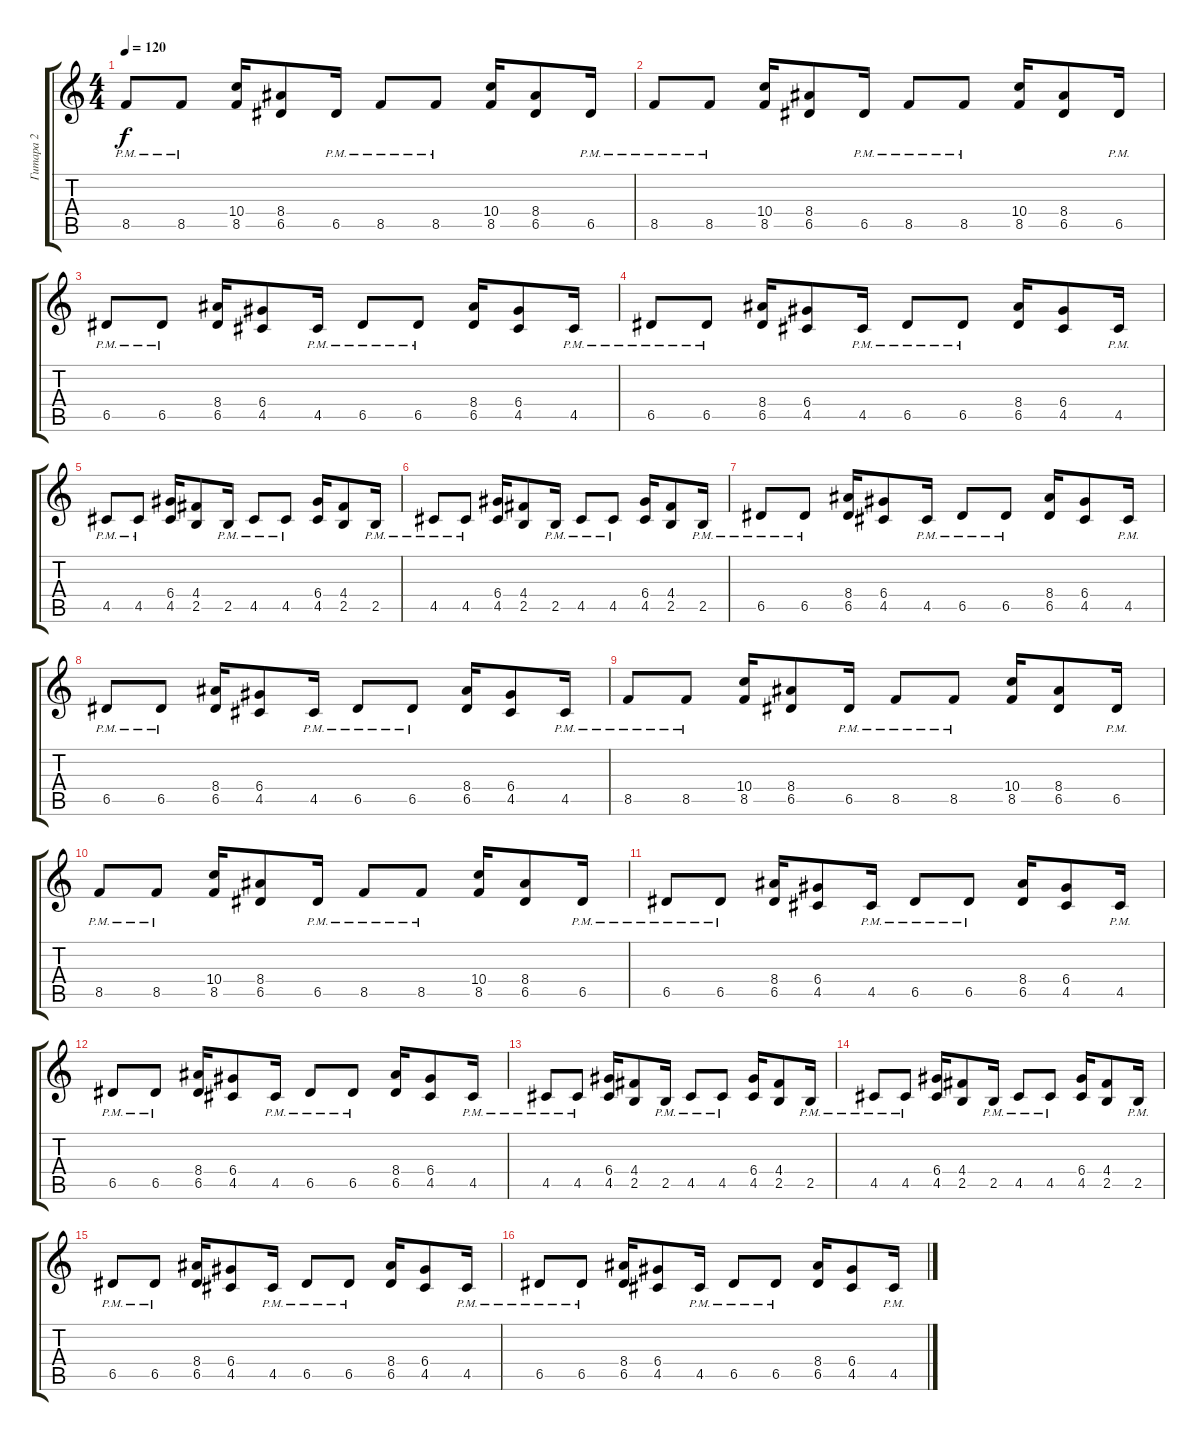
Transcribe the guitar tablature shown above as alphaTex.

\track ("Гитара 2" "Гитара 2") {instrument overdrivenguitar}
\staff {score tabs}
\tuning (E4 B3 G3 D3 A2 E2) {hide}
\ts (4 4)
\tempo 120
\clef g2
\ks c
8.5{pm}.8{dy f} 8.5{pm}.8 (10.4 8.5).16 (8.4 6.5).8 6.5{pm}.16 8.5{pm}.8 8.5{pm}.8 (10.4 8.5).16 (8.4 6.5).8 6.5{pm}.16 |
8.5{pm}.8 8.5{pm}.8 (10.4 8.5).16 (8.4 6.5).8 6.5{pm}.16 8.5{pm}.8 8.5{pm}.8 (10.4 8.5).16 (8.4 6.5).8 6.5{pm}.16 |
6.5{pm}.8 6.5{pm}.8 (8.4 6.5).16 (6.4 4.5).8 4.5{pm}.16 6.5{pm}.8 6.5{pm}.8 (8.4 6.5).16 (6.4 4.5).8 4.5{pm}.16 |
6.5{pm}.8 6.5{pm}.8 (8.4 6.5).16 (6.4 4.5).8 4.5{pm}.16 6.5{pm}.8 6.5{pm}.8 (8.4 6.5).16 (6.4 4.5).8 4.5{pm}.16 |
4.5{pm}.8 4.5{pm}.8 (6.4 4.5).16 (4.4 2.5).8 2.5{pm}.16 4.5{pm}.8 4.5{pm}.8 (6.4 4.5).16 (4.4 2.5).8 2.5{pm}.16 |
4.5{pm}.8 4.5{pm}.8 (6.4 4.5).16 (4.4 2.5).8 2.5{pm}.16 4.5{pm}.8 4.5{pm}.8 (6.4 4.5).16 (4.4 2.5).8 2.5{pm}.16 |
6.5{pm}.8 6.5{pm}.8 (8.4 6.5).16 (6.4 4.5).8 4.5{pm}.16 6.5{pm}.8 6.5{pm}.8 (8.4 6.5).16 (6.4 4.5).8 4.5{pm}.16 |
6.5{pm}.8 6.5{pm}.8 (8.4 6.5).16 (6.4 4.5).8 4.5{pm}.16 6.5{pm}.8 6.5{pm}.8 (8.4 6.5).16 (6.4 4.5).8 4.5{pm}.16 |
8.5{pm}.8 8.5{pm}.8 (10.4 8.5).16 (8.4 6.5).8 6.5{pm}.16 8.5{pm}.8 8.5{pm}.8 (10.4 8.5).16 (8.4 6.5).8 6.5{pm}.16 |
8.5{pm}.8 8.5{pm}.8 (10.4 8.5).16 (8.4 6.5).8 6.5{pm}.16 8.5{pm}.8 8.5{pm}.8 (10.4 8.5).16 (8.4 6.5).8 6.5{pm}.16 |
6.5{pm}.8 6.5{pm}.8 (8.4 6.5).16 (6.4 4.5).8 4.5{pm}.16 6.5{pm}.8 6.5{pm}.8 (8.4 6.5).16 (6.4 4.5).8 4.5{pm}.16 |
6.5{pm}.8 6.5{pm}.8 (8.4 6.5).16 (6.4 4.5).8 4.5{pm}.16 6.5{pm}.8 6.5{pm}.8 (8.4 6.5).16 (6.4 4.5).8 4.5{pm}.16 |
4.5{pm}.8 4.5{pm}.8 (6.4 4.5).16 (4.4 2.5).8 2.5{pm}.16 4.5{pm}.8 4.5{pm}.8 (6.4 4.5).16 (4.4 2.5).8 2.5{pm}.16 |
4.5{pm}.8 4.5{pm}.8 (6.4 4.5).16 (4.4 2.5).8 2.5{pm}.16 4.5{pm}.8 4.5{pm}.8 (6.4 4.5).16 (4.4 2.5).8 2.5{pm}.16 |
6.5{pm}.8 6.5{pm}.8 (8.4 6.5).16 (6.4 4.5).8 4.5{pm}.16 6.5{pm}.8 6.5{pm}.8 (8.4 6.5).16 (6.4 4.5).8 4.5{pm}.16 |
6.5{pm}.8 6.5{pm}.8 (8.4 6.5).16 (6.4 4.5).8 4.5{pm}.16 6.5{pm}.8 6.5{pm}.8 (8.4 6.5).16 (6.4 4.5).8 4.5{pm}.16
